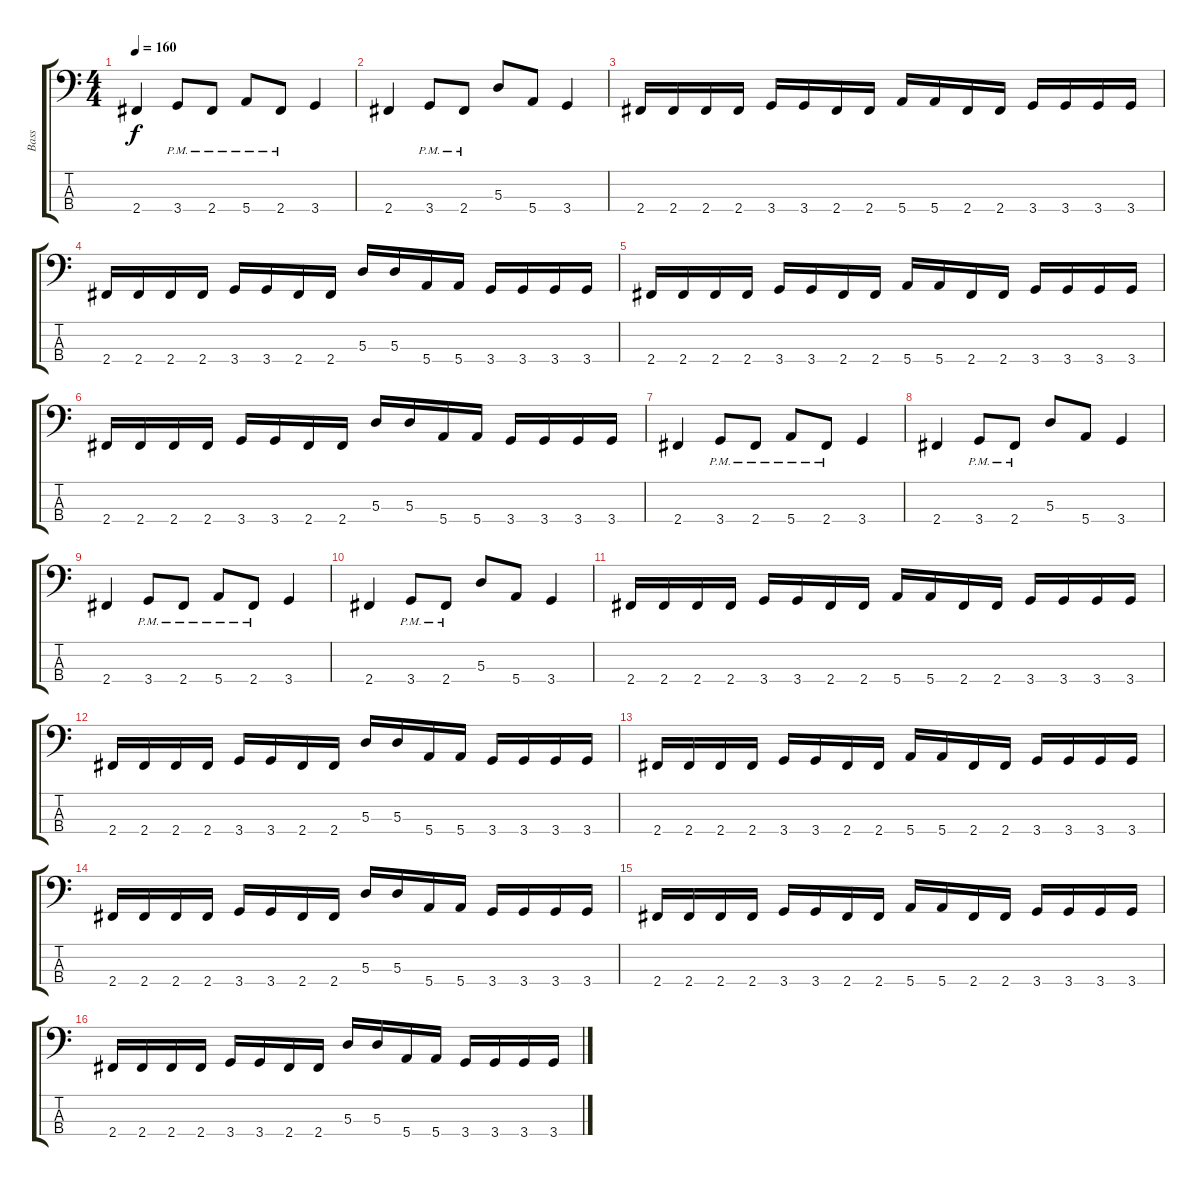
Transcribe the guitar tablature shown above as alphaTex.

\track ("Bass" "Bass") {instrument electricbasspick}
\staff {score tabs}
\tuning (G2 D2 A1 E1) {hide}
\ts (4 4)
\tempo 160
\clef f4
\ks c
2.4.4{dy f} 3.4{pm}.8 2.4{pm}.8 5.4{pm}.8 2.4{pm}.8 3.4.4 |
2.4.4 3.4{pm}.8 2.4{pm}.8 5.3.8 5.4.8 3.4.4 |
2.4.16 2.4.16 2.4.16 2.4.16 3.4.16 3.4.16 2.4.16 2.4.16 5.4.16 5.4.16 2.4.16 2.4.16 3.4.16 3.4.16 3.4.16 3.4.16 |
2.4.16 2.4.16 2.4.16 2.4.16 3.4.16 3.4.16 2.4.16 2.4.16 5.3.16 5.3.16 5.4.16 5.4.16 3.4.16 3.4.16 3.4.16 3.4.16 |
2.4.16 2.4.16 2.4.16 2.4.16 3.4.16 3.4.16 2.4.16 2.4.16 5.4.16 5.4.16 2.4.16 2.4.16 3.4.16 3.4.16 3.4.16 3.4.16 |
2.4.16 2.4.16 2.4.16 2.4.16 3.4.16 3.4.16 2.4.16 2.4.16 5.3.16 5.3.16 5.4.16 5.4.16 3.4.16 3.4.16 3.4.16 3.4.16 |
2.4.4 3.4{pm}.8 2.4{pm}.8 5.4{pm}.8 2.4{pm}.8 3.4.4 |
2.4.4 3.4{pm}.8 2.4{pm}.8 5.3.8 5.4.8 3.4.4 |
2.4.4 3.4{pm}.8 2.4{pm}.8 5.4{pm}.8 2.4{pm}.8 3.4.4 |
2.4.4 3.4{pm}.8 2.4{pm}.8 5.3.8 5.4.8 3.4.4 |
2.4.16 2.4.16 2.4.16 2.4.16 3.4.16 3.4.16 2.4.16 2.4.16 5.4.16 5.4.16 2.4.16 2.4.16 3.4.16 3.4.16 3.4.16 3.4.16 |
2.4.16 2.4.16 2.4.16 2.4.16 3.4.16 3.4.16 2.4.16 2.4.16 5.3.16 5.3.16 5.4.16 5.4.16 3.4.16 3.4.16 3.4.16 3.4.16 |
2.4.16 2.4.16 2.4.16 2.4.16 3.4.16 3.4.16 2.4.16 2.4.16 5.4.16 5.4.16 2.4.16 2.4.16 3.4.16 3.4.16 3.4.16 3.4.16 |
2.4.16 2.4.16 2.4.16 2.4.16 3.4.16 3.4.16 2.4.16 2.4.16 5.3.16 5.3.16 5.4.16 5.4.16 3.4.16 3.4.16 3.4.16 3.4.16 |
2.4.16 2.4.16 2.4.16 2.4.16 3.4.16 3.4.16 2.4.16 2.4.16 5.4.16 5.4.16 2.4.16 2.4.16 3.4.16 3.4.16 3.4.16 3.4.16 |
2.4.16 2.4.16 2.4.16 2.4.16 3.4.16 3.4.16 2.4.16 2.4.16 5.3.16 5.3.16 5.4.16 5.4.16 3.4.16 3.4.16 3.4.16 3.4.16
